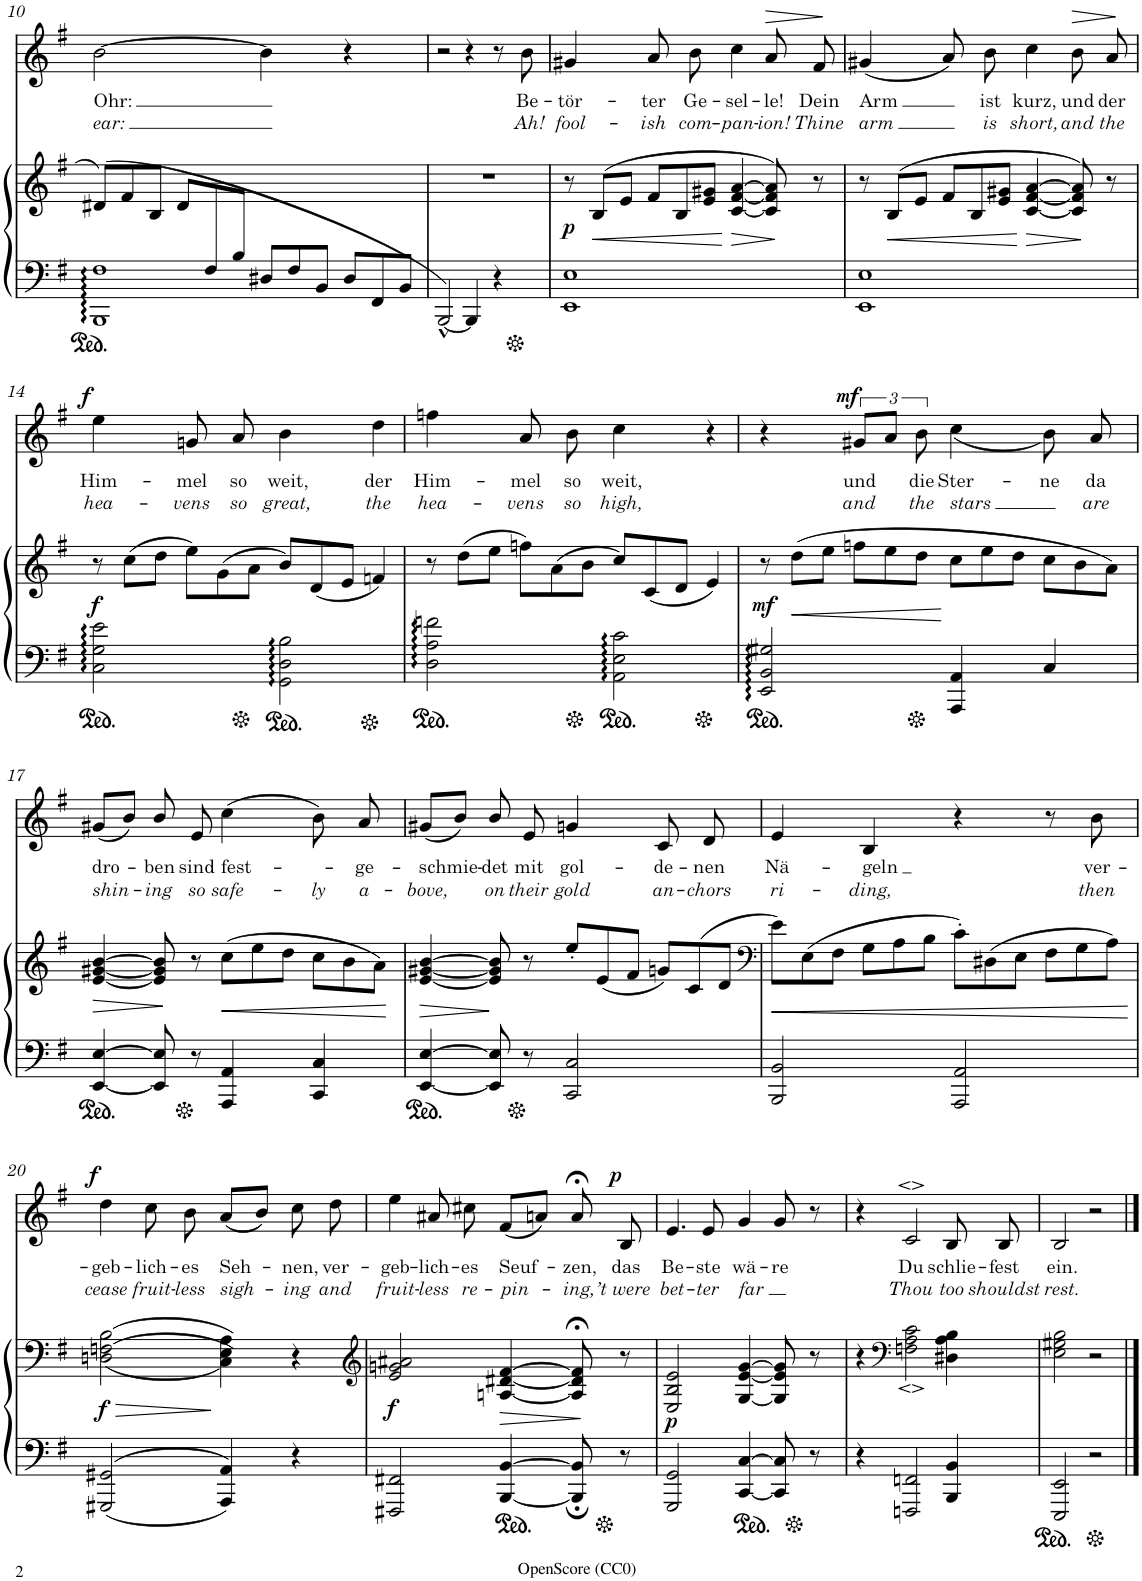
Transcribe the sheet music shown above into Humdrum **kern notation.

**kern	**kern	**dynam	**kern	**text	**text	**dynam
*part2	*part2	*part2	*part1	*part1	*part1	*part1
*staff3	*staff2	*staff2/3	*staff1	*staff1	*staff1	*staff1
*I"Piano	*	*	*I"Voice	*	*	*
*I'Pno	*	*	*	*	*	*
!!LO:PB:g=z
*clefF4	*clefG2	*	*clefG2	*	*	*
*k[f#]	*k[f#]	*	*k[f#]	*	*	*
*M4/4	*M4/4	*	*M4/4	*	*	*
*met(c)	*met(c)	*	*met(c)	*	*	*
=10	=10	=10	=10	=10	=10	=10
*^	*	*	*	*	*	*
*	*	*Xtuplet	*	*	*	*	*
!	!	!	!	!	!LO:LY:b	!LO:LY:b	!
3ryy	1BBB 1F#	(>12d#X/L	.	[2b\	Ohr:	ear:	.
.	.	12f#/	.	.	.	.	.
.	.	12B/J	.	.	.	.	.
.	.	12d#/L	.	.	.	.	.
12F#/	.	3%2ryy	.	.	.	.	.
12B/J	.	.	.	.	.	.	.
*Xtuplet	*	*	*	*	*	*	*
12D#X/L	.	.	.	4b\]	.	.	.
12F#/	.	.	.	.	.	.	.
12BB/J	.	.	.	.	.	.	.
12D#/L	.	.	.	4r	.	.	.
12FF#/	.	.	.	.	.	.	.
12BB/J	.	.	.	.	.	.	.
=11	=11	=11	=11	=11	=11	=11	=11
*	*^	*	*	*	*	*	*
[2BBB^^/)	1r	2.ryy	2.ryy	.	2r	.	.	.
4BBB/]	.	.	.	.	4r	.	.	.
4ryy	.	4ryy	4r	.	8r;<	.	.	.
!	!	!	!	!	!	!LO:LY:b	!LO:LY:b	!
.	.	.	.	.	8b\	Be-	Ah!	.
*v	*v	*v	*	*	*	*	*	*
=12	=12	=12	=12	=12	=12	=12
!	!	!LO:DY:b	!	!LO:LY:b	!LO:LY:b	!
1EE 1E	12r	p	4g#X/	-tör-	fool-	.
!	!	!LO:HP:b	!	!	!	!
.	(>12B/L	<	.	.	.	.
.	12e/J	.	.	.	.	.
!	!	!	!	!LO:LY:b	!LO:LY:b	!
.	12f#/L	.	8a/	-ter	-ish	.
.	12B/	.	.	.	.	.
!	!	!	!	!LO:LY:b	!LO:LY:b	!
.	.	.	8b\	Ge-	com-	.
.	12e/ 12g#X/J	.	.	.	.	.
!	!	!LO:HP:n=1:b	!	!LO:LY:b	!LO:LY:b	!
.	[4c/ [4f#/ [4a/	[ >	4cc\	-sel-	-pan-	.
!	!	!	!	!LO:LY:b	!LO:LY:b	!LO:HP:b
.	8c/] 8f#/] 8a/])	]	8a/	-le!	-ion!	>
!	!	!	!	!LO:LY:b	!LO:LY:b	!
.	8r	.	8f#/	Dein	Thine	]
=13	=13	=13	=13	=13	=13	=13
!	!	!	!	!LO:LY:b	!LO:LY:b	!
1EE 1E	12r	.	(4g#X/	Arm	arm	.
!	!	!LO:HP:b	!	!	!	!
.	(>12B/L	<	.	.	.	.
.	12e/J	.	.	.	.	.
.	12f#/L	.	8a/)	.	.	.
.	12B/	.	.	.	.	.
!	!	!	!	!LO:LY:b	!LO:LY:b	!
.	.	.	8b\	ist	is	.
.	12e/ 12g#X/J	.	.	.	.	.
!	!	!LO:HP:n=1:b	!	!LO:LY:b	!LO:LY:b	!
.	[4c/ [4f#/ [4a/	[ >	4cc\	kurz,	short,	.
!	!	!	!	!LO:LY:b	!LO:LY:b	!LO:HP:b
.	8c/] 8f#/] 8a/])	]	8b\	und	and	>
!	!	!	!	!LO:LY:b	!LO:LY:b	!
.	8r	.	8a/	der	the	]
!!LO:LB:g=z
=14	=14	=14	=14	=14	=14	=14
!	!	!LO:DY:b	!	!LO:LY:b	!LO:LY:b	!LO:DY:a
2C\ 2G\ 2e\	12r	f	4ee\	Him-	hea-	f
.	(12cc\L	.	.	.	.	.
.	12dd\J	.	.	.	.	.
!	!	!	!	!LO:LY:b	!LO:LY:b	!
.	12ee\L)	.	8gn/	-mel	-vens	.
.	(12g\	.	.	.	.	.
!	!	!	!	!LO:LY:b	!LO:LY:b	!
.	.	.	8a/	so	so	.
.	12a\J	.	.	.	.	.
!	!	!	!	!LO:LY:b	!LO:LY:b	!
2GG\ 2D\ 2B\	12b/L)	.	4b\	weit,	great,	.
.	(12d/	.	.	.	.	.
.	12e/J	.	.	.	.	.
!	!	!	!	!LO:LY:b	!LO:LY:b	!
.	4fn/)	.	4dd\	der	the	.
=15	=15	=15	=15	=15	=15	=15
!	!	!	!	!LO:LY:b	!LO:LY:b	!
2D\ 2A\ 2fn\	12r	.	4ffn\	Him-	hea-	.
.	(12dd\L	.	.	.	.	.
.	12ee\J	.	.	.	.	.
!	!	!	!	!LO:LY:b	!LO:LY:b	!
.	12ffn\L)	.	8a/	-mel	-vens	.
.	(12a\	.	.	.	.	.
!	!	!	!	!LO:LY:b	!LO:LY:b	!
.	.	.	8b\	so	so	.
.	12b\J	.	.	.	.	.
!	!	!	!	!LO:LY:b	!LO:LY:b	!
2AA\ 2E\ 2c\	12cc/L)	.	4cc\	weit,	high,	.
.	(12c/	.	.	.	.	.
.	12d/J	.	.	.	.	.
.	4e/)	.	4r	.	.	.
=16	=16	=16	=16	=16	=16	=16
!	!	!LO:DY:b	!	!	!	!
2EE/ 2BB/ 2G#X/	12r	mf	4r	.	.	.
!	!	!LO:HP:b	!	!	!	!
.	(12dd\L	<	.	.	.	.
.	12ee\J	.	.	.	.	.
!	!	!	!	!LO:LY:b	!LO:LY:b	!LO:DY:a
.	12ffn\L	.	12g#X/L	und	and	mf
.	12ee\	.	12a/J	.	.	.
!	!	!	!	!LO:LY:b	!LO:LY:b	!
.	12dd\J	.	12b\	die	the	.
!	!	!	!	!LO:LY:b	!LO:LY:b	!
4AAA/ 4AA/	12cc\L	[	(<4cc\	Ster-	stars	.
.	12ee\	.	.	.	.	.
.	12dd\J	.	.	.	.	.
!	!	!	!	!LO:LY:b	!	!
4C/	12cc\L	.	8b\)	-ne	.	.
.	12b\	.	.	.	.	.
!	!	!	!	!LO:LY:b	!LO:LY:b	!
.	.	.	8a/	da	are	.
.	12a\J)	.	.	.	.	.
!!LO:LB:g=z
=17	=17	=17	=17	=17	=17	=17
!	!	!LO:HP:b	!	!LO:LY:b	!LO:LY:b	!
[4EE/ [4E/	[4e/ [4g#X/ [4b/	>	(8g#X/L	dro-	shin-	.
.	.	.	8b/J)	.	.	.
!	!	!	!	!LO:LY:b	!LO:LY:b	!
8EE/] 8E/]	8e/] 8g#/] 8b/]	]	8b/	-ben	-ing	.
!	!	!	!	!LO:LY:b	!LO:LY:b	!
8r	8r	.	8e/	sind	so	.
!	!	!LO:HP:b	!	!LO:LY:b	!LO:LY:b	!
4AAA/ 4AA/	(12cc\L	<	(4cc\	fest-	safe-	.
.	12ee\	.	.	.	.	.
.	12dd\J	.	.	.	.	.
!	!	!	!	!	!LO:LY:b	!
4CC/ 4C/	12cc\L	.	8b\)	.	-ly	.
.	12b\	.	.	.	.	.
!	!	!	!	!LO:LY:b	!LO:LY:b	!
.	.	.	8a/	-ge-	a-	.
.	12a\J)	.	.	.	.	.
.	.	[	.	.	.	.
=18	=18	=18	=18	=18	=18	=18
!	!	!LO:HP:b	!	!LO:LY:b	!LO:LY:b	!
[4EE/ [4E/	[4e/ [4g#X/ [4b/	>	(8g#X/L	-schmie-	-bove,	.
.	.	.	8b/J)	.	.	.
!	!	!	!	!LO:LY:b	!LO:LY:b	!
8EE/] 8E/]	8e/] 8g#/] 8b/]	]	8b/	-det	on	.
!	!	!	!	!LO:LY:b	!LO:LY:b	!
8r	8r	.	8e/	mit	their	.
!	!	!	!	!LO:LY:b	!LO:LY:b	!
2CC/ 2C/	12ee'/L	.	4gn/	gol-	gold	.
.	(12e/	.	.	.	.	.
.	12f#/J	.	.	.	.	.
!	!	!	!	!LO:LY:b	!LO:LY:b	!
.	12gn/L)	.	8c/	-de-	an-	.
.	(>12c/	.	.	.	.	.
!	!	!	!	!LO:LY:b	!LO:LY:b	!
.	.	.	8d/	-nen	-chors	.
.	12d/J	.	.	.	.	.
=19	=19	=19	=19	=19	=19	=19
*	*clefF4	*	*	*	*	*
!	!	!LO:HP:b	!	!LO:LY:b	!LO:LY:b	!
2BBB/ 2BB/	12e\L)	<	4e/	Nä-	ri-	.
.	(12E\	.	.	.	.	.
.	12F#\J	.	.	.	.	.
!	!	!	!	!LO:LY:b	!LO:LY:b	!
.	12G\L	.	4B/	-geln	-ding,	.
.	12A\	.	.	.	.	.
.	12B\J	.	.	.	.	.
2AAA/ 2AA/	12c'\L)	.	4r	.	.	.
.	(12D#X\	.	.	.	.	.
.	12E\J	.	.	.	.	.
.	12F#\L	.	8r	.	.	.
.	12G\	.	.	.	.	.
!	!	!	!	!LO:LY:b	!LO:LY:b	!
.	.	.	8b\	ver-	then	.
.	12A\J)	.	.	.	.	.
.	.	[	.	.	.	.
!!LO:LB:g=z
=20	=20	=20	=20	=20	=20	=20
!	!	!LO:HP:b	!	!LO:LY:b	!LO:LY:b	!
!	!	!LO:DY:n=1:b	!	!	!	!LO:DY:a
2GGG#X/ 2GG#X/	(((<2Dn\ 2Fn\ 2B\	> f	4dd\	-geb-	cease	f
!	!	!	!	!LO:LY:b	!LO:LY:b	!
.	.	.	8cc\	-lich-	fruit-	.
!	!	!	!	!LO:LY:b	!LO:LY:b	!
.	.	.	8b\	-es	-less	.
!	!	!	!	!LO:LY:b	!LO:LY:b	!
4AAA/ 4AA/	4C\ 4E\ 4A\)))	]	(8a/L	Seh-	sigh-	.
.	.	.	8b/J)	.	.	.
!	!	!	!	!LO:LY:b	!LO:LY:b	!
4r	4r	.	8cc\	-nen,	-ing	.
!	!	!	!	!LO:LY:b	!LO:LY:b	!
.	.	.	8dd\	ver-	and	.
=21	=21	=21	=21	=21	=21	=21
*	*clefG2	*	*	*	*	*
!	!	!LO:DY:b	!	!LO:LY:b	!LO:LY:b	!
2FFF#X/ 2FF#X/	2e/ 2gn/ 2a#X/	f	4ee\	-geb-	fruit-	.
!	!	!	!	!LO:LY:b	!LO:LY:b	!
.	.	.	8a#X/	-lich-	-less	.
!	!	!	!	!LO:LY:b	!LO:LY:b	!
.	.	.	8cc#X\	-es	re-	.
!	!	!LO:HP:b	!	!LO:LY:b	!LO:LY:b	!
[4BBB/ [4BB/	[4An/ [4d#X/ [4f#/	>	(8f#/L	Seuf-	-pin-	.
.	.	.	8an/J)	.	.	.
!	!	!	!	!LO:LY:b	!LO:LY:b	!
8BBB/]; 8BB/];	8A/];< 8d#/];< 8f#/];<	]	8a;</	-zen,	-ing,	.
!	!	!	!	!LO:LY:b	!LO:LY:b	!LO:DY:a
8r	8r	.	8B/	das	’t were	p
=22	=22	=22	=22	=22	=22	=22
!	!	!LO:DY:b	!	!LO:LY:b	!LO:LY:b	!
2GGG/ 2GG/	2E/ 2B/ 2e/	p	4.e/	Be-	bet-	.
!	!	!	!	!LO:LY:b	!LO:LY:b	!
.	.	.	8e/	-ste	-ter	.
!	!	!	!	!LO:LY:b	!LO:LY:b	!
[4CC/ [4C/	[4G/ [4e/ [4g/	.	4g/	wä-	far	.
!	!	!	!	!LO:LY:b	!	!
8CC/] 8C/]	8G/] 8e/] 8g/]	.	8g/	-re	.	.
8r	8r	.	8r	.	.	.
=23	=23	=23	=23	=23	=23	=23
*	*	*	*^	*	*	*
4r	4r	.	4r	4ryy	.	.	.
*	*clefF4	*	*	*	*	*	*
!	!	!	!	!	!LO:LY:b	!LO:LY:b	!
2FFFn/ 2FFn/	2Fn\ 2A\ 2c\	.	2c/	8ryy	Du	Thou	.
.	.	.	.	8ryy	.	.	.
.	.	.	.	4ryy	.	.	.
!	!	!	!	!	!LO:LY:b	!LO:LY:b	!
4BBB/ 4BB/	4D#X\ 4A\ 4B\	.	8B/	4ryy	schlie-	too	.
!	!	!	!	!	!LO:LY:b	!LO:LY:b	!
.	.	.	8B/	.	-fest	shouldst	.
*	*	*	*v	*v	*	*	*
=24	=24	=24	=24	=24	=24	=24
!	!	!	!	!LO:LY:b	!LO:LY:b	!
2EEE/ 2EE/	2E\ 2G#X\ 2B\	.	2B/	ein.	rest.	.
2r	2r	.	2r	.	.	.
==	==	==	==	==	==	==
*-	*-	*-	*-	*-	*-	*-
